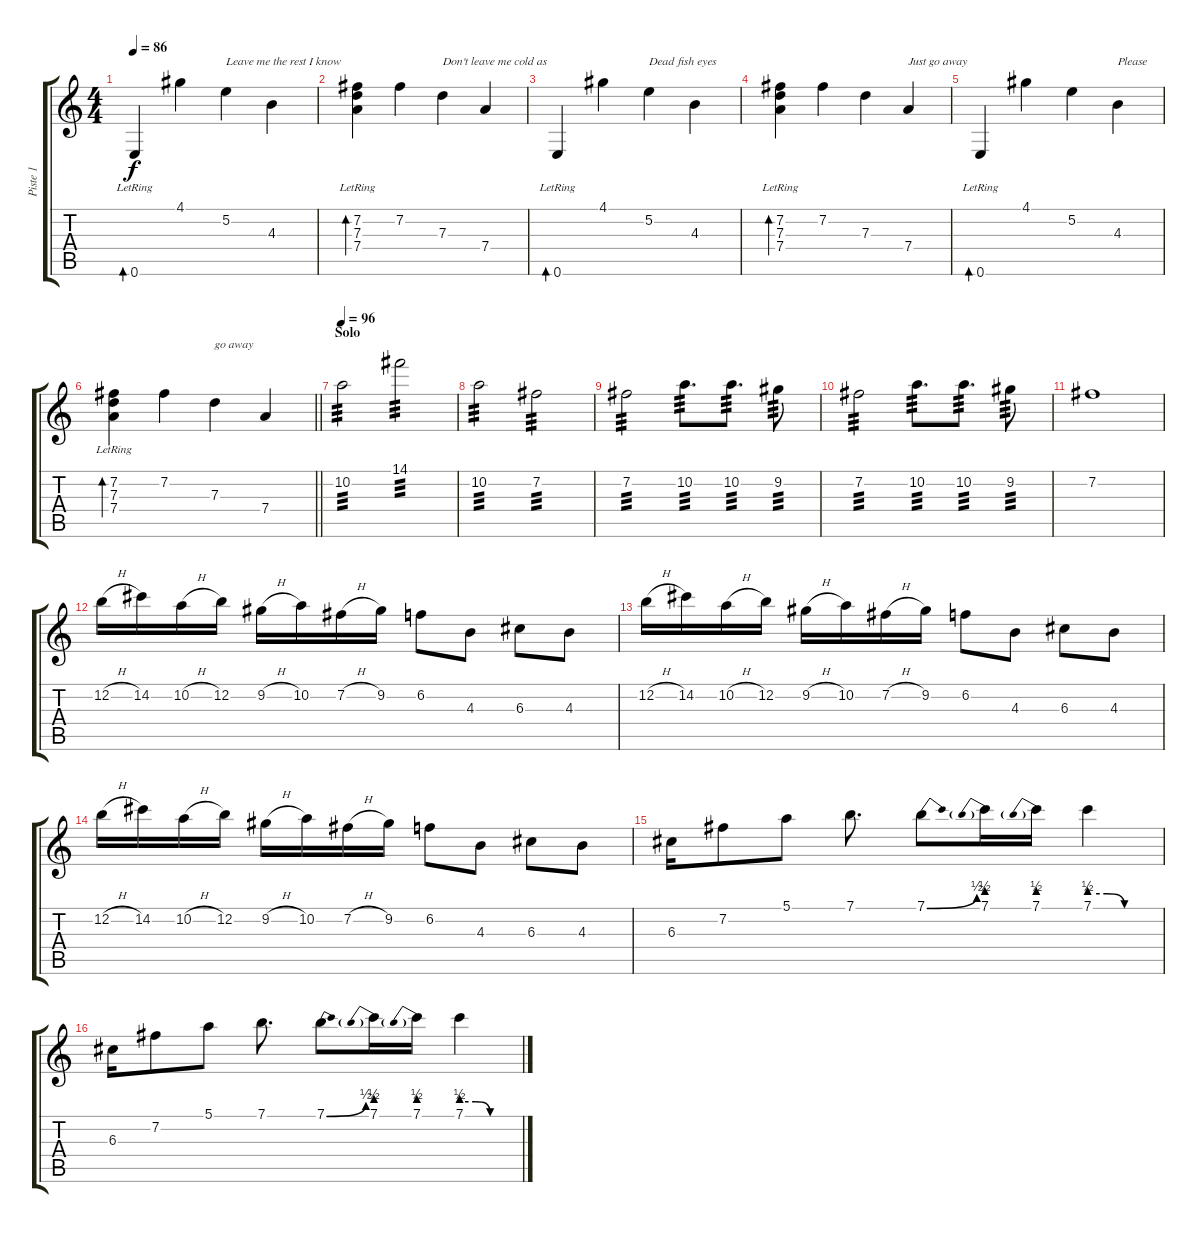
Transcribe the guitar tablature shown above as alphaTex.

\track ("Piste 1" "Piste 1") {instrument acousticguitarsteel}
\staff {score tabs}
\tuning (E4 B3 G3 D3 A2 E2) {hide}
\ts (4 4)
\tempo 86
\clef g2
\ks c
0.6{lr}.4{bd 120 dy f} 4.1.4 5.2.4{txt "Leave me the rest I know"} 4.3.4 |
(7.2{lr} 7.3{lr} 7.4{lr}).4{bd 120} 7.2.4 7.3.4{txt "Don't leave me cold as"} 7.4.4 |
0.6{lr}.4{bd 120} 4.1.4 5.2.4{txt "Dead fish eyes"} 4.3.4 |
(7.2{lr} 7.3{lr} 7.4{lr}).4{bd 120} 7.2.4 7.3.4 7.4.4{txt "Just go away"} |
0.6{lr}.4{bd 120} 4.1.4 5.2.4 4.3.4{txt "Please"} |
\barLineRight lightlight
(7.2{lr} 7.3{lr} 7.4{lr}).4{bd 120} 7.2.4 7.3.4{txt "go away"} 7.4.4 |
\section ("" "Solo")
\tempo 96
10.2.2{tp 3} 14.1.2{tp 3} |
10.2.2{tp 3} 7.2.2{tp 3} |
7.2.2{tp 3} 10.2.8{d tp 3} 10.2.8{d tp 3} 9.2.8{tp 3} |
7.2.2{tp 3} 10.2.8{d tp 3} 10.2.8{d tp 3} 9.2.8{tp 3} |
7.2.1 |
12.2{h}.16 14.2.16 10.2{h}.16 12.2.16 9.2{h}.16 10.2.16 7.2{h}.16 9.2.16 6.2.8 4.3.8 6.3.8 4.3.8 |
12.2{h}.16 14.2.16 10.2{h}.16 12.2.16 9.2{h}.16 10.2.16 7.2{h}.16 9.2.16 6.2.8 4.3.8 6.3.8 4.3.8 |
12.2{h}.16 14.2.16 10.2{h}.16 12.2.16 9.2{h}.16 10.2.16 7.2{h}.16 9.2.16 6.2.8 4.3.8 6.3.8 4.3.8 |
6.3.16 7.2.8 5.1.8 7.1.8{d} 7.1{be (bend 0 0 60 2)}.8 7.1{be (prebend 0 2 60 2)}.16 7.1{be (prebend 0 2 60 2)}.16 7.1{be (custom 0 2 15 2 30 0 60 0)}.4 |
6.3.16 7.2.8 5.1.8 7.1.8{d} 7.1{be (bend 0 0 60 2)}.8 7.1{be (prebend 0 2 60 2)}.16 7.1{be (prebend 0 2 60 2)}.16 7.1{be (custom 0 2 15 2 30 0 60 0)}.4
